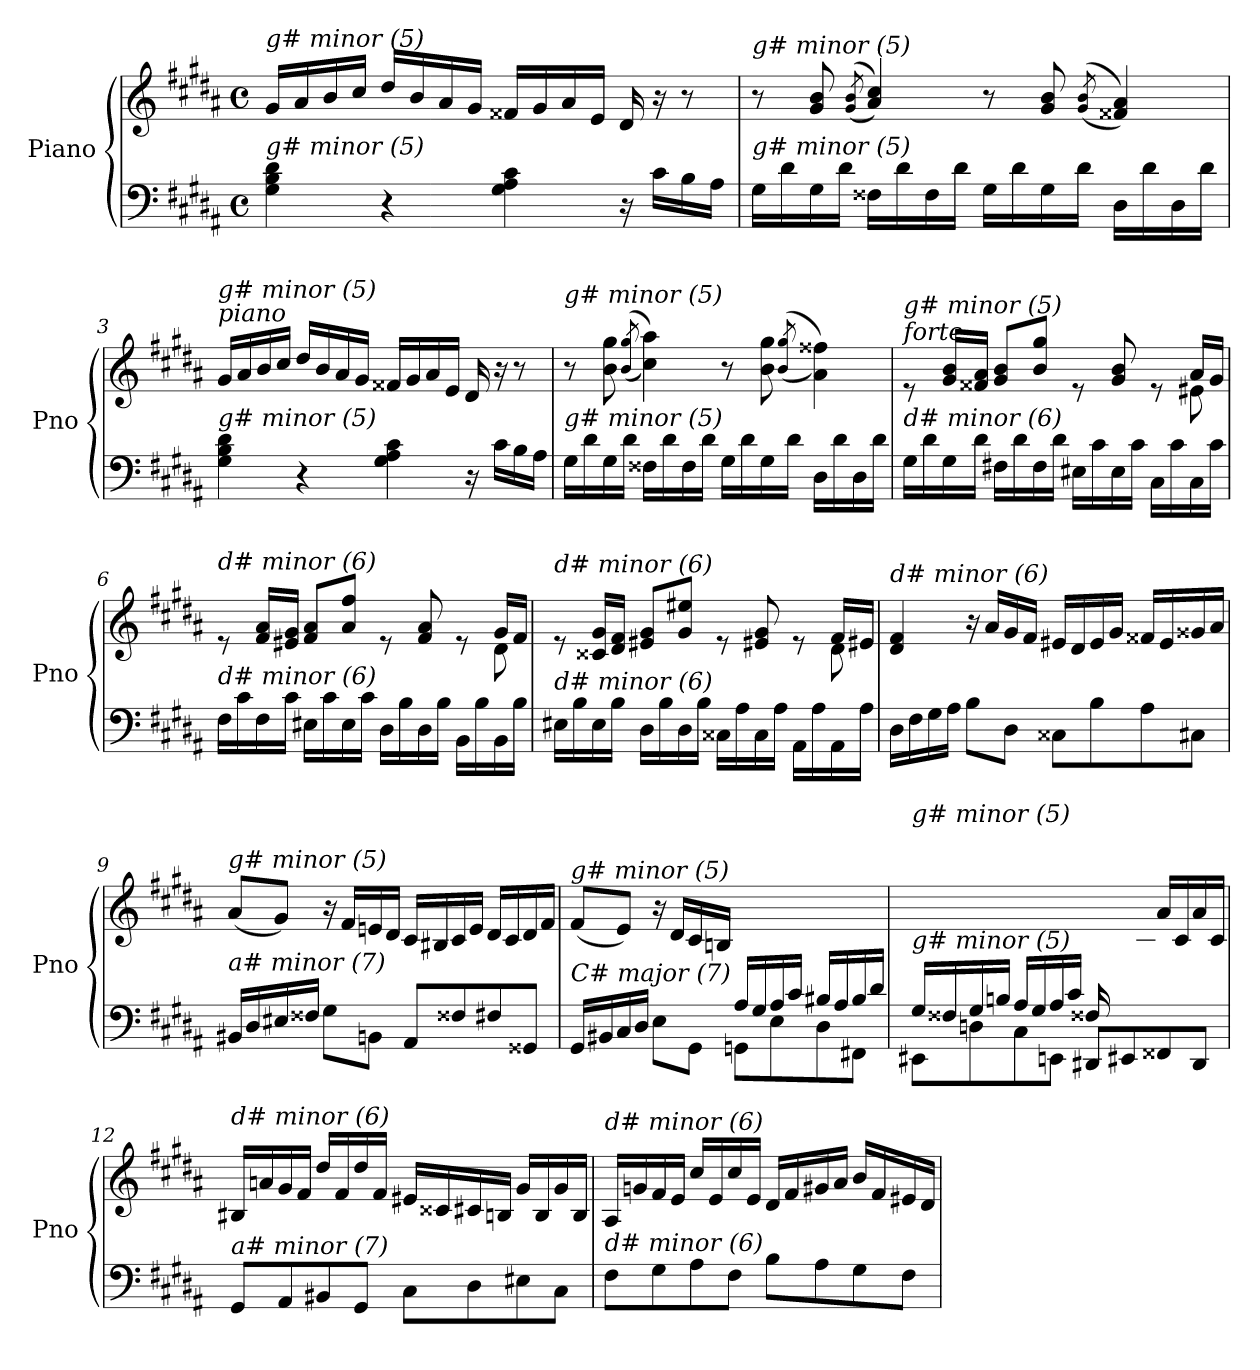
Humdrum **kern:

**kern	**kern
*part1	*part1
*staff2	*staff1
*I"Piano	*
*I'Pno	*
*clefF4	*clefG2
*k[f#c#g#d#a#]	*k[f#c#g#d#a#]
*M4/4	*M4/4
*met(c)	*met(c)
=1	=1
!	!LO:TX:i:t=g# minor (5)
!LO:TX:i:t=g# minor (5)	!
4G#\ 4B\ 4d#\	16g#/LL
.	16a#/
.	16b/
.	16cc#/JJ
4r	16dd#/LL
.	16b/
.	16a#/
.	16g#/JJ
4G#\ 4A#\ 4c#\	16f##X/LL
.	16g#/
.	16a#/
.	16e/JJ
16r	16d#/
16c#\LL	16r
16B\	8r
16A#\JJ	.
=2	=2
!	!LO:TX:i:t=g# minor (5)
!LO:TX:i:t=g# minor (5)	!
16G#\LL	8r
16d#\	.
16G#\	8g#/ 8b/
16d#\JJ	.
.	(>(8qg#/ 8qb/
16F##X\LL	4a#/ 4cc#/))
16d#\	.
16F##\	.
16d#\JJ	.
16G#\LL	8r
16d#\	.
16G#\	8g#/ 8b/
16d#\JJ	.
.	((>8qg#/ 8qb/
16D#\LL	4f##X/ 4a#/))
16d#\	.
16D#\	.
16d#\JJ	.
=3	=3
!	!LO:TX:a:i:t=piano
!	!LO:TX:i:t=g# minor (5)
!LO:TX:i:t=g# minor (5)	!
4G#\ 4B\ 4d#\	16g#/LL
.	16a#/
.	16b/
.	16cc#/JJ
4r	16dd#/LL
.	16b/
.	16a#/
.	16g#/JJ
4G#\ 4A#\ 4c#\	16f##X/LL
.	16g#/
.	16a#/
.	16e/JJ
16r	16d#/
16c#\LL	16r
16B\	8r
16A#\JJ	.
!!LO:LB:g=z
=4	=4
!	!LO:TX:i:t=g# minor (5)
!LO:TX:i:t=g# minor (5)	!
16G#\LL	8r
16d#\	.
16G#\	8b\ 8gg#\
16d#\JJ	.
.	((>8qb/ 8qgg#/
16F##X\LL	4cc#\ 4aa#\))
16d#\	.
16F##\	.
16d#\JJ	.
16G#\LL	8r
16d#\	.
16G#\	8b\ 8gg#\
16d#\JJ	.
.	((>8qb/ 8qgg#/
16D#\LL	4a#\ 4ff##X\))
16d#\	.
16D#\	.
16d#\JJ	.
=5	=5
*^	*^
!	!	!LO:TX:a:i:t=forte	!
!	!	!LO:TX:i:t=g# minor (5)	!
!LO:TX:i:t=d# minor (6)	!	!	!
2..ryy	16G#\LL	8re	2..ryy
.	16d#\	.	.
.	16G#\	16g#/ 16b/LL	.
.	16d#\JJ	16f##X/ 16a#/JJ	.
.	16F#X\LL	8g#/ 8b/L	.
.	16d#\	.	.
.	16F#\	8b/ 8gg#/J	.
.	16d#\JJ	.	.
.	16E#X\LL	8re	.
.	16c#\	.	.
.	16E#\	8g#/ 8b/	.
.	16c#\JJ	.	.
.	16C#\LL	8re	.
.	16c#\	.	.
8ryy	16C#\	16a#/LL	8e#X\
.	16c#\JJ	16g#/JJ	.
=6	=6	=6	=6
!	!	!LO:TX:i:t=d# minor (6)	!
!LO:TX:i:t=d# minor (6)	!	!	!
2..ryy	16F#\LL	8re	2..ryy
.	16c#\	.	.
.	16F#\	16f#/ 16a#/LL	.
.	16c#\JJ	16e#X/ 16g#/JJ	.
.	16E#X\LL	8f#/ 8a#/L	.
.	16c#\	.	.
.	16E#\	8a#/ 8ff#/J	.
.	16c#\JJ	.	.
.	16D#\LL	8re	.
.	16B\	.	.
.	16D#\	8f#/ 8a#/	.
.	16B\JJ	.	.
.	16BB\LL	8re	.
.	16B\	.	.
8ryy	16BB\	16g#/LL	8d#\
.	16B\JJ	16f#/JJ	.
!!LO:LB:g=z	!!
=7	=7	=7	=7
!	!	!LO:TX:i:t=d# minor (6)	!
!LO:TX:i:t=d# minor (6)	!	!	!
2..ryy	16E#X\LL	8re	2..ryy
.	16B\	.	.
.	16E#\	16c##X/ 16g#/LL	.
.	16B\JJ	16d#/ 16f#/JJ	.
.	16D#\LL	8e#X/ 8g#/L	.
.	16B\	.	.
.	16D#\	8g#/ 8ee#X/J	.
.	16B\JJ	.	.
.	16C##X\LL	8re	.
.	16A#\	.	.
.	16C##\	8e#X/ 8g#/	.
.	16A#\JJ	.	.
.	16AA#\LL	8re	.
.	16A#\	.	.
8ryy	16AA#\	16f#/LL	8d#\
.	16A#\JJ	16e#X/JJ	.
*	*	*v	*v
=8	=8	=8
!	!	!LO:TX:i:t=d# minor (6)
!LO:TX:i:t=d# minor (6)	!	!
*v	*v	*
16D#\LL	4d#/ 4f#/
16F#\	.
16G#\	.
16A#\JJ	.
8B\L	16r
.	16a#/LL
8D#\J	16g#/
.	16f#/JJ
8C##X\L	16e#X/LL
.	16d#/
8B\	16e#/
.	16g#/JJ
8A#\	16f##Xi/LL
.	16e#/
8C#X\J	16g##j/
.	16a#/JJ
=9	=9
!	!LO:TX:i:t=g# minor (5)
!LO:TX:i:t=a# minor (7)	!
16BB#X/LL	(8a#/L
16D#/	.
16E#X/	8g#/J)
16F##X/JJ	.
8G#\L	16r
.	16f#/LL
8BBn\J	16en/
.	16d#/JJ
8AA#/L	16c#/LL
.	16B#Xi/
8F##X/	16c#/
.	16e/JJ
8F#X/	16d#/LL
.	16c#/
8GG##Xj/J	16d#/
.	16f#/JJ
!!LO:LB:g=z
=10	=10
*^	*
!	!	!LO:TX:i:t=g# minor (5)
!LO:TX:i:t=C# major (7)	!	!
2ryy	16GG#/LL	(8f#/L
.	16BB#X/	.
.	16C#/	8e/J)
.	16D#/JJ	.
.	8E\L	16r
.	.	16d#/LL
.	8GG#\J	16c#/
.	.	16Bn/JJ
16A#/LL	8GGnj\L	2ryy
16G#/	.	.
16A#/	8E\	.
16c#/JJ	.	.
16B#X/LL	8D#\	.
16A#/	.	.
16B#/	8FF#X\J	.
16d#/JJ	.	.
=11	=11	=11
!	!	!LO:TX:i:t=g# minor (5)
!LO:TX:i:t=g# minor (5)	!	!
16G#/LL	8EE#X\L	2ryy
16F##X/	.	.
16G#/	8Dn\	.
16Bn/JJ	.	.
16A#/LL	8C#\	.
16G#/	.	.
16A#/	8EEn\J	.
16c#/JJ	.	.
16F##X/LL	8DD#X/L	16ryy
4..ryy	.	16e/
.	8EE#X/	16d#/
.	.	16c#/JJ
.	8FF##X/	16a#/LL
.	.	16c#/
.	8DD#/J	16a#/
.	.	16c#/JJ
*v	*v	*
=12	=12
!	!LO:TX:i:t=d# minor (6)
!LO:TX:i:t=a# minor (7)	!
8GG#/L	16B#X/LL
.	16an/
8AA#/	16g#/
.	16f#/JJ
8BB#X/	16dd#/LL
.	16f#/
8GG#/J	16dd#/
.	16f#/JJ
8C#\L	16e#X/LL
.	16c##Xj/
8D#\	16c#/
.	16Bn/JJ
8E#X\	16g#/LL
.	16B/
8C#\J	16g#/
.	16B/JJ
!!LO:LB:g=z
=13	=13
!	!LO:TX:i:t=d# minor (6)
!LO:TX:i:t=d# minor (6)	!
8F#\L	16A#/LL
.	16gn/
8G#\	16f#/
.	16e/JJ
8A#\	16cc#/LL
.	16e/
8F#\J	16cc#/
.	16e/JJ
8B\L	16d#/LL
.	16f#/
8A#\	16g#X/
.	16a#/JJ
8G#\	16b/LL
.	16f#/
8F#\J	16e#X/
.	16d#/JJ
=	=
*-	*-
